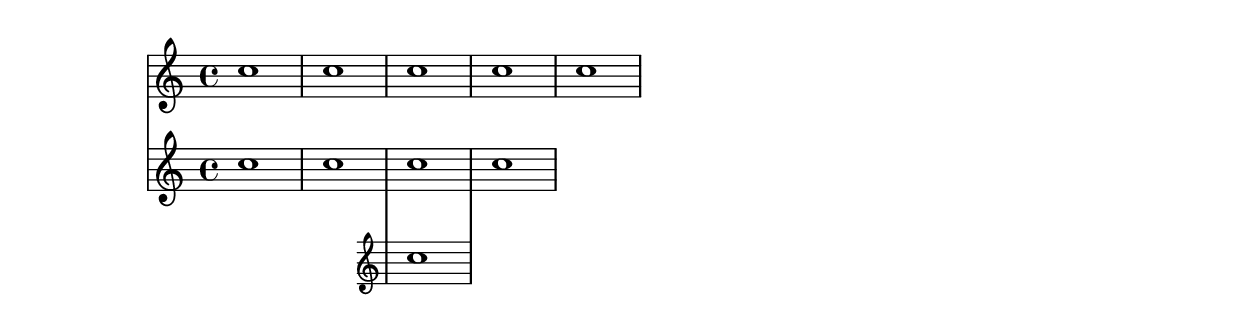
%% Do not edit this file; it is auto-generated from LSR http://lsr.dsi.unimi.it
%% This file is in the public domain.
\version "2.12.0"

\header {
  lsrtags = "staff-notation, contexts-and-engravers"

  texidoces = "
Se puede añadir (posiblemente de forma temporal) un pentagrama
nuevo una vez que la pieza ha comenzado.

"
  doctitlees = "Añadir un pentagrama nuevo"

  texidoc = "
An extra staff can be added (possibly temporarily) after the start of a
piece.  

"
  doctitle = "Adding an extra staff"
} % begin verbatim

\score {
  <<
    \new Staff \relative c'' { c1 c c c c }
    \new StaffGroup \relative c'' {
      \new Staff {
        c1 c
        << c1 \new Staff { \once \override Staff.TimeSignature #'stencil = ##f c1 } >>
        c
      }
    }
  >>
}
